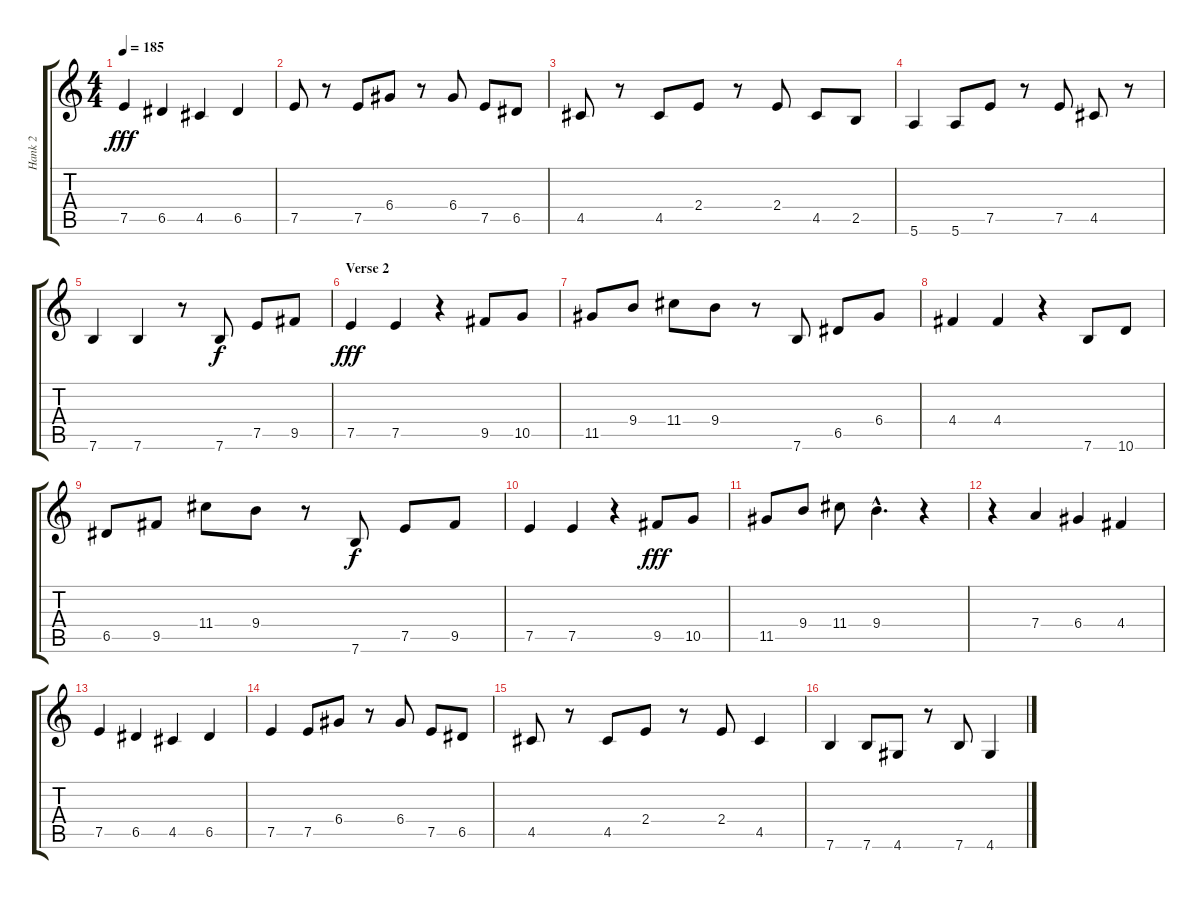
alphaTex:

\track ("Hank 2" "Hank 2") {instrument electricguitarmuted}
\staff {score tabs}
\tuning (E4 B3 G3 D3 A2 E2) {hide}
\ts (4 4)
\tempo 185
\clef g2
\ks c
7.5.4{dy fff} 6.5.4 4.5.4 6.5.4 |
7.5.8 r.8 7.5.8 6.4.8 r.8 6.4.8 7.5.8 6.5.8 |
4.5.8 r.8 4.5.8 2.4.8 r.8 2.4.8 4.5.8 2.5.8 |
5.6.4 5.6.8 7.5.8 r.8 7.5.8 4.5.8 r.8 |
7.6.4 7.6.4 r.8 7.6.8{dy f} 7.5.8 9.5.8 |
\section ("" "Verse 2")
7.5.4{dy fff} 7.5.4 r.4 9.5.8 10.5.8 |
11.5.8 9.4.8 11.4.8 9.4.8 r.8 7.6.8 6.5.8 6.4.8 |
4.4.4 4.4.4 r.4 7.6.8 10.6.8 |
6.5.8 9.5.8 11.4.8 9.4.8 r.8 7.6.8{dy f} 7.5.8 9.5.8 |
7.5.4 7.5.4 r.4 9.5.8{dy fff} 10.5.8 |
11.5.8 9.4.8 11.4.8 9.4{hac}.4{d} r.4 |
r.4 7.4.4 6.4.4 4.4.4 |
7.5.4 6.5.4 4.5.4 6.5.4 |
7.5.4 7.5.8 6.4.8 r.8 6.4.8 7.5.8 6.5.8 |
4.5.8 r.8 4.5.8 2.4.8 r.8 2.4.8 4.5.4 |
7.6.4 7.6.8 4.6.8 r.8 7.6.8 4.6.4
